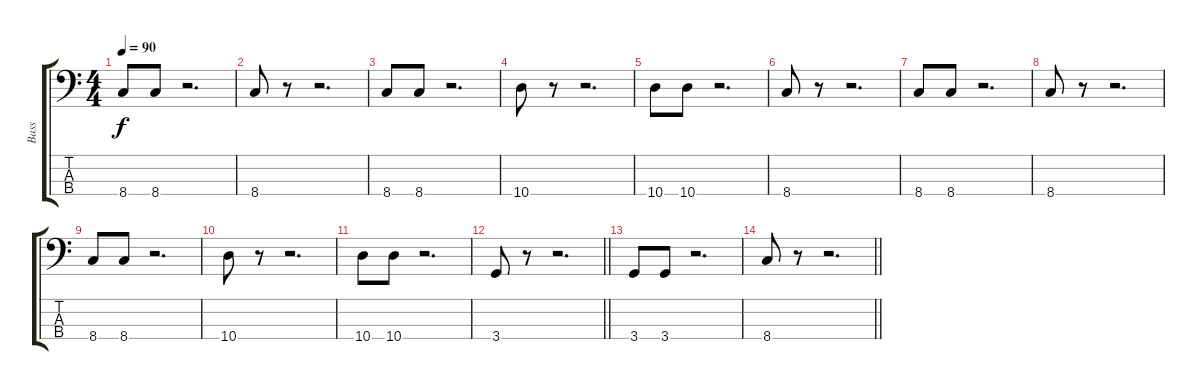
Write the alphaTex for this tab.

\track ("Bass" "Bass") {instrument electricbassfinger}
\staff {score tabs}
\tuning (G2 D2 A1 E1) {hide}
\ts (4 4)
\tempo 90
\clef f4
\ks c
8.4.8{dy f} 8.4.8 r.2{d} |
8.4.8 r.8 r.2{d} |
8.4.8{volume 3} 8.4.8 r.2{d} |
10.4.8 r.8 r.2{d} |
10.4.8 10.4.8 r.2{d} |
8.4.8 r.8 r.2{d} |
8.4.8{volume 1} 8.4.8 r.2{d} |
8.4.8 r.8 r.2{d} |
8.4.8 8.4.8 r.2{d} |
10.4.8 r.8 r.2{d} |
10.4.8{volume 0} 10.4.8 r.2{d} |
\barLineRight lightlight
3.4.8 r.8 r.2{d} |
3.4.8 3.4.8 r.2{d} |
\barLineRight lightlight
8.4.8 r.8 r.2{d}
